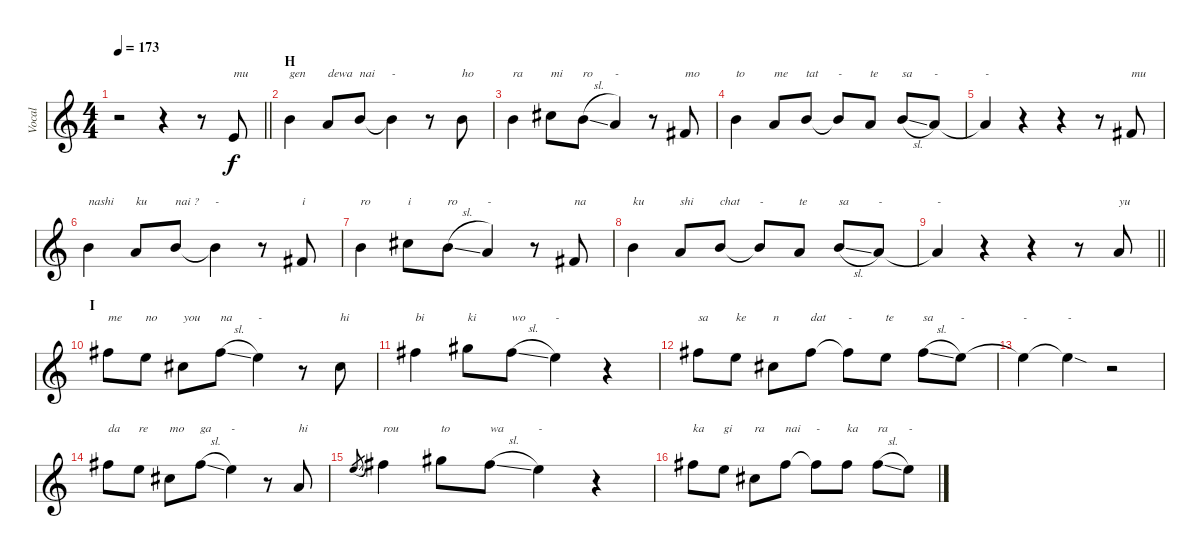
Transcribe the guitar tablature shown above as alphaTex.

\track ("Vocal" "Vocal") {instrument contrabass}
\staff {score}
\tuning (E4 B3 G3 D3 A2 E2) {hide}
\ts (4 4)
\tempo 173
\clef g2
\barLineRight lightlight
\ks c
r.2{dy f} r.4 r.8 2.4.8{txt "mu"} |
\section ("" "H")
0.2.4{txt "gen"} 2.3.8{txt "dewa"} 0.2.8{txt "nai"} 0.2{t}.4{txt "-"} r.8 0.2.8{txt "ho"} |
0.2.4{txt "ra"} 2.2.8{txt "mi"} 4.3{sl}.8{txt "ro"} 2.3.4{txt "-"} r.8 4.4.8{txt "mo"} |
0.2.4{txt "to"} 2.3.8{txt "me"} 0.2.8{txt "tat"} 0.2{t}.8{txt "-"} 2.3.8{txt "te"} 4.3{sl}.8{txt "sa"} 2.3.8{txt "-"} |
2.3{t}.4{txt "-"} r.4 r.4 r.8 4.4.8{txt "mu"} |
0.2.4{txt "nashi"} 2.3.8{txt "ku"} 0.2.8{txt "nai ?"} 0.2{t}.4{txt "-"} r.8 4.4.8{txt "i"} |
0.2.4{txt "ro"} 2.2.8{txt "i"} 4.3{sl}.8{txt "ro"} 2.3.4{txt "-"} r.8 4.4.8{txt "na"} |
0.2.4{txt "ku"} 2.3.8{txt "shi"} 0.2.8{txt "chat"} 0.2{t}.8{txt "-"} 2.3.8{txt "te"} 4.3{sl}.8{txt "sa"} 2.3.8{txt "-"} |
\barLineRight lightlight
2.3{t}.4{txt "-"} r.4 r.4 r.8 2.3.8{txt "yu"} |
\section ("" "I")
2.1.8{txt "me"} 0.1.8{txt "no"} 2.2.8{txt "you"} 2.1{sl}.8{txt "na"} 0.1.4{txt "-"} r.8 2.2.8{txt "hi"} |
2.1.4{txt "bi"} 4.1.8{txt "ki"} 2.1{sl}.8{txt "wo"} 0.1.4{txt "-"} r.4 |
2.1.8{txt "sa"} 0.1.8{txt "ke"} 2.2.8{txt "n"} 2.1.8{txt "dat"} 2.1{t}.8{txt "-"} 0.1.8{txt "te"} 2.1{sl}.8{txt "sa"} 0.1.8{txt "-"} |
0.1{t}.4{txt "-"} 0.1{sod t}.4{txt "-"} r.2 |
2.1.8{txt "da"} 0.1.8{txt "re"} 2.2.8{txt "mo"} 2.1{sl}.8{txt "ga"} 0.1.4{txt "-"} r.8 2.3.8{txt "hi"} |
0.1{sl}.8{gr} 2.1.4{txt "rou"} 4.1.8{txt "to"} 2.1{sl}.8{txt "wa"} 0.1.4{txt "-"} r.4 |
2.1.8{txt "ka"} 0.1.8{txt "gi"} 2.2.8{txt "ra"} 2.1.8{txt "nai"} 2.1{t}.8{txt "-"} 2.1.8{txt "ka"} 2.1{sl}.8{txt "ra"} 0.1.8{txt "-"}
